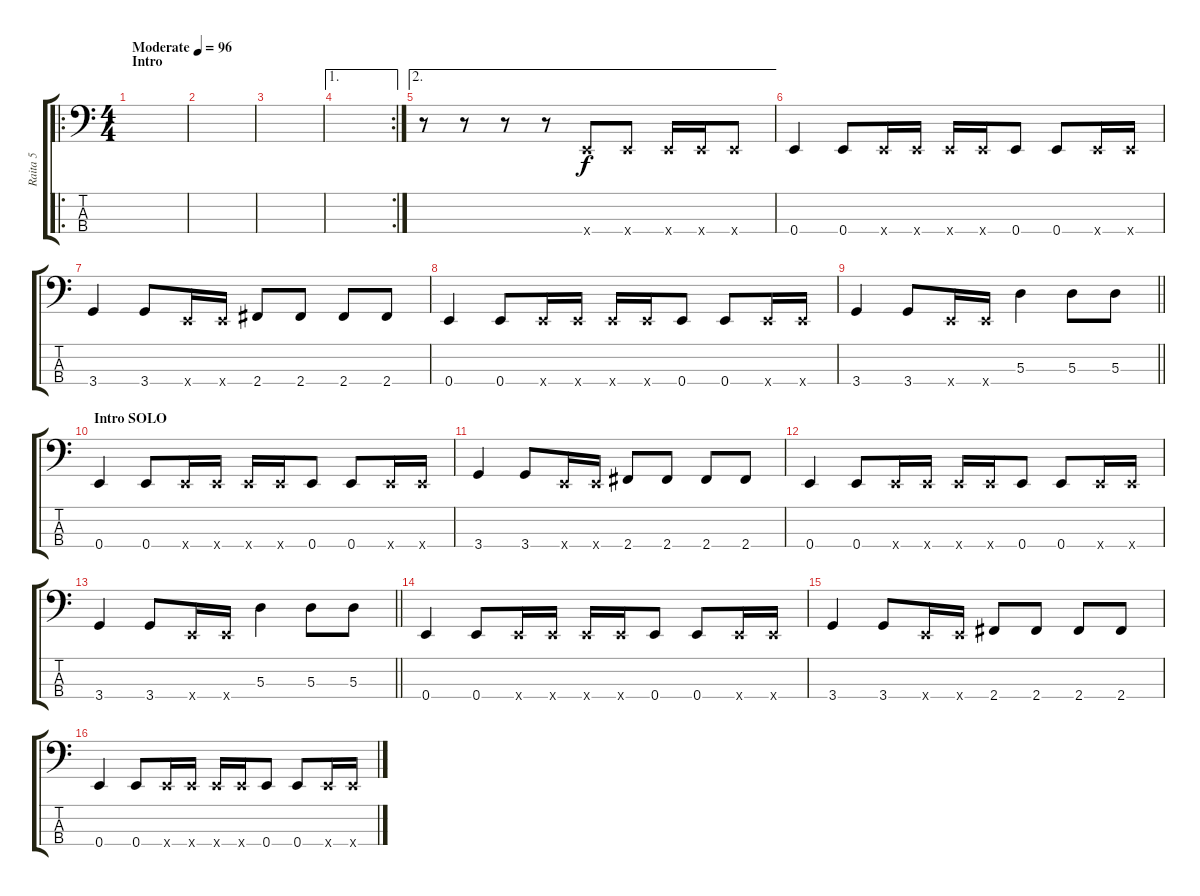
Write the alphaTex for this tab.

\track ("Raita 5" "Raita 5") {instrument electricbassfinger}
\staff {score tabs}
\tuning (G2 D2 A1 E1) {hide}
\ro
\ts (4 4)
\section ("" "Intro")
\tempo (96 "Moderate")
\clef f4
\ks c
|
|
|
\ae 1
\rc 2
|
\ae 2
r.8 r.8 r.8 r.8 0.4{x}.8 0.4{x}.8 0.4{x}.16 0.4{x}.16 0.4{x}.8 |
0.4.4 0.4.8 0.4{x}.16 0.4{x}.16 0.4{x}.16 0.4{x}.16 0.4.8 0.4.8 0.4{x}.16 0.4{x}.16 |
3.4.4 3.4.8 0.4{x}.16 0.4{x}.16 2.4.8 2.4.8 2.4.8 2.4.8 |
0.4.4 0.4.8 0.4{x}.16 0.4{x}.16 0.4{x}.16 0.4{x}.16 0.4.8 0.4.8 0.4{x}.16 0.4{x}.16 |
\barLineRight lightlight
3.4.4 3.4.8 0.4{x}.16 0.4{x}.16 5.3.4 5.3.8 5.3.8 |
\section ("" "Intro SOLO")
0.4.4 0.4.8 0.4{x}.16 0.4{x}.16 0.4{x}.16 0.4{x}.16 0.4.8 0.4.8 0.4{x}.16 0.4{x}.16 |
3.4.4 3.4.8 0.4{x}.16 0.4{x}.16 2.4.8 2.4.8 2.4.8 2.4.8 |
0.4.4 0.4.8 0.4{x}.16 0.4{x}.16 0.4{x}.16 0.4{x}.16 0.4.8 0.4.8 0.4{x}.16 0.4{x}.16 |
\barLineRight lightlight
3.4.4 3.4.8 0.4{x}.16 0.4{x}.16 5.3.4 5.3.8 5.3.8 |
0.4.4 0.4.8 0.4{x}.16 0.4{x}.16 0.4{x}.16 0.4{x}.16 0.4.8 0.4.8 0.4{x}.16 0.4{x}.16 |
3.4.4 3.4.8 0.4{x}.16 0.4{x}.16 2.4.8 2.4.8 2.4.8 2.4.8 |
0.4.4 0.4.8 0.4{x}.16 0.4{x}.16 0.4{x}.16 0.4{x}.16 0.4.8 0.4.8 0.4{x}.16 0.4{x}.16
